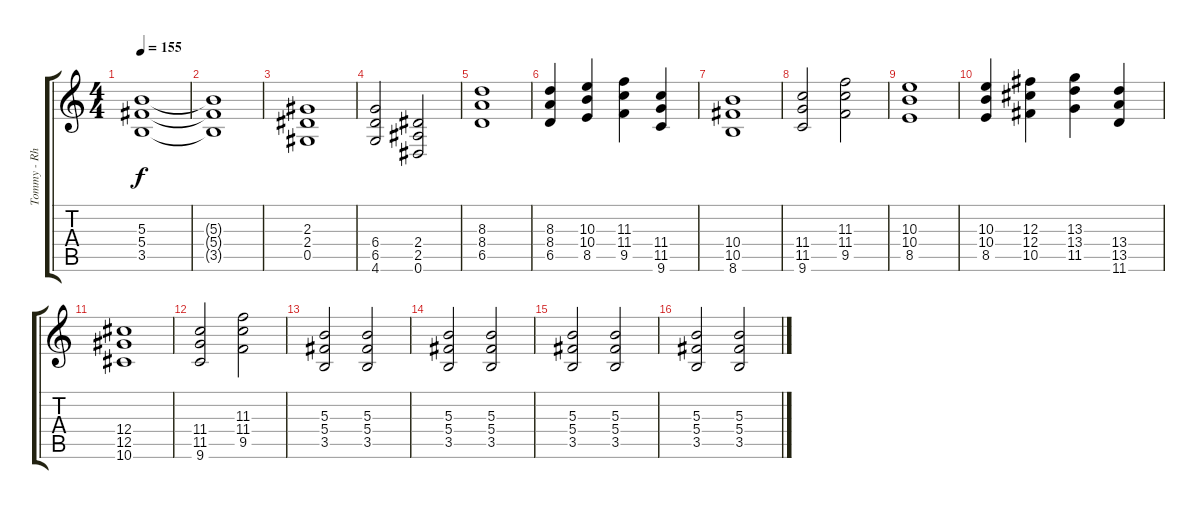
\track ("Tommy - Rhythm Guitar" "Tommy - Rh") {instrument distortionguitar}
\staff {score tabs}
\tuning (Eb4 Bb3 Gb3 Db3 Ab2 Eb2) {hide}
\ts (4 4)
\tempo 155
\clef g2
\ks c
(5.3 5.4 3.5).1{dy f} |
(5.3{t} 5.4{t} 3.5{t}).1 |
(2.3 2.4 0.5).1 |
(6.4 6.5 4.6).2 (2.4 2.5 0.6).2 |
(8.3 8.4 6.5).1 |
(8.3 8.4 6.5).4 (10.3 10.4 8.5).4 (11.3 11.4 9.5).4 (11.4 11.5 9.6).4 |
(10.4 10.5 8.6).1 |
(11.4 11.5 9.6).2 (11.3 11.4 9.5).2 |
(10.3 10.4 8.5).1 |
(10.3 10.4 8.5).4 (12.3 12.4 10.5).4 (13.3 13.4 11.5).4 (13.4 13.5 11.6).4 |
(12.4 12.5 10.6).1 |
(11.4 11.5 9.6).2 (11.3 11.4 9.5).2 |
(5.3 5.4 3.5).2 (5.3 5.4 3.5).2 |
(5.3 5.4 3.5).2 (5.3 5.4 3.5).2 |
(5.3 5.4 3.5).2 (5.3 5.4 3.5).2 |
(5.3 5.4 3.5).2 (5.3 5.4 3.5).2
